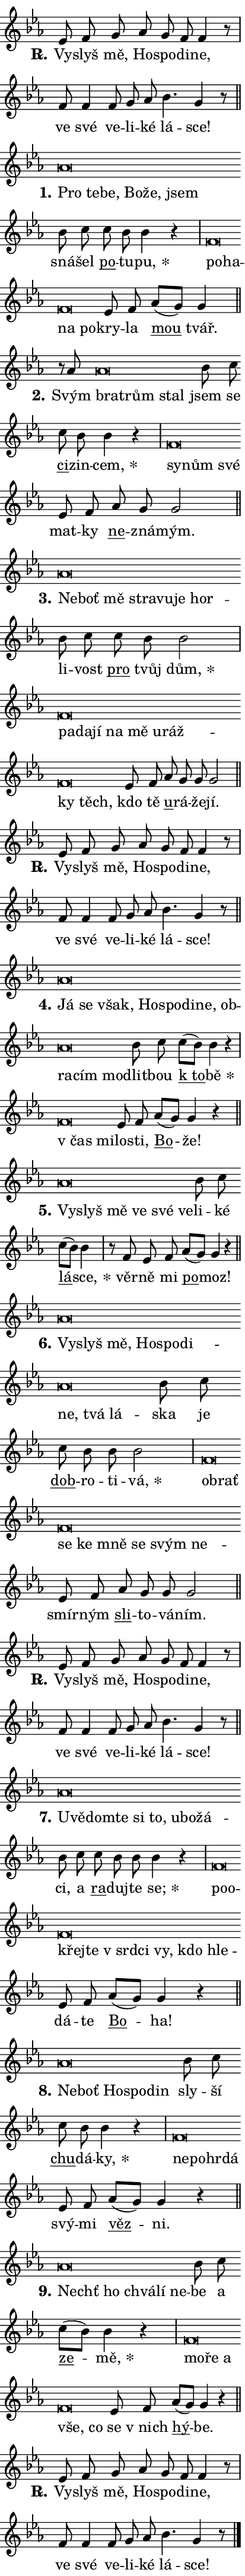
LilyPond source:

\version "2.24.0"
\header { tagline = "" }
\paper {
  indent = 0\cm
  top-margin = 0\cm
  right-margin = 0.13\cm % to fit lyric hyphens
  bottom-margin = 0\cm
  left-margin = 0\cm
  paper-width = 7\cm
  page-breaking = #ly:one-page-breaking
  system-system-spacing.basic-distance = #11
  score-system-spacing.basic-distance = #11
  ragged-last = ##f
}


%% Author: Thomas Morley
%% https://lists.gnu.org/archive/html/lilypond-user/2020-05/msg00002.html
#(define (line-position grob)
"Returns position of @var[grob} in current system:
   @code{'start}, if at first time-step
   @code{'end}, if at last time-step
   @code{'middle} otherwise
"
  (let* ((col (ly:item-get-column grob))
         (ln (ly:grob-object col 'left-neighbor))
         (rn (ly:grob-object col 'right-neighbor))
         (col-to-check-left (if (ly:grob? ln) ln col))
         (col-to-check-right (if (ly:grob? rn) rn col))
         (break-dir-left
           (and
             (ly:grob-property col-to-check-left 'non-musical #f)
             (ly:item-break-dir col-to-check-left)))
         (break-dir-right
           (and
             (ly:grob-property col-to-check-right 'non-musical #f)
             (ly:item-break-dir col-to-check-right))))
        (cond ((eqv? 1 break-dir-left) 'start)
              ((eqv? -1 break-dir-right) 'end)
              (else 'middle))))

#(define (tranparent-at-line-position vctor)
  (lambda (grob)
  "Relying on @code{line-position} select the relevant enry from @var{vctor}.
Used to determine transparency,"
    (case (line-position grob)
      ((end) (not (vector-ref vctor 0)))
      ((middle) (not (vector-ref vctor 1)))
      ((start) (not (vector-ref vctor 2))))))

noteHeadBreakVisibility =
#(define-music-function (break-visibility)(vector?)
"Makes @code{NoteHead}s transparent relying on @var{break-visibility}"
#{
  \override NoteHead.transparent =
    #(tranparent-at-line-position break-visibility)
#})

#(define delete-ledgers-for-transparent-note-heads
  (lambda (grob)
    "Reads whether a @code{NoteHead} is transparent.
If so this @code{NoteHead} is removed from @code{'note-heads} from
@var{grob}, which is supposed to be @code{LedgerLineSpanner}.
As a result ledgers are not printed for this @code{NoteHead}"
    (let* ((nhds-array (ly:grob-object grob 'note-heads))
           (nhds-list
             (if (ly:grob-array? nhds-array)
                 (ly:grob-array->list nhds-array)
                 '()))
           ;; Relies on the transparent-property being done before
           ;; Staff.LedgerLineSpanner.after-line-breaking is executed.
           ;; This is fragile ...
           (to-keep
             (remove
               (lambda (nhd)
                 (ly:grob-property nhd 'transparent #f))
               nhds-list)))
      ;; TODO find a better method to iterate over grob-arrays, similiar
      ;; to filter/remove etc for lists
      ;; For now rebuilt from scratch
      (set! (ly:grob-object grob 'note-heads)  '())
      (for-each
        (lambda (nhd)
          (ly:pointer-group-interface::add-grob grob 'note-heads nhd))
        to-keep))))

squashNotes = {
  \override NoteHead.X-extent = #'(-0.2 . 0.2)
  \override NoteHead.Y-extent = #'(-0.75 . 0)
  \override NoteHead.stencil =
    #(lambda (grob)
       (let ((pos (ly:grob-property grob 'staff-position)))
         (begin
           (if (< pos -7) (display "ERROR: Lower brevis then expected\n") (display ""))
           (if (<= pos -6) ly:text-interface::print ly:note-head::print))))
}
unSquashNotes = {
  \revert NoteHead.X-extent
  \revert NoteHead.Y-extent
  \revert NoteHead.stencil
}

hideNotes = \noteHeadBreakVisibility #begin-of-line-visible
unHideNotes = \noteHeadBreakVisibility #all-visible

% work-around for resetting accidentals
% https://lilypond.org/doc/v2.23/Documentation/notation/displaying-rhythms#unmetered-music
cadenzaMeasure = {
  \cadenzaOff
  \partial 1024 s1024
  \cadenzaOn
}

#(define-markup-command (accent layout props text) (markup?)
  "Underline accented syllable"
  (interpret-markup layout props
    #{\markup \override #'(offset . 4.3) \underline { #text }#}))

responsum = \markup \concat {
  "R" \hspace #-1.05 \path #0.1 #'((moveto 0 0.07) (lineto 0.9 0.8)) \hspace #0.05 "."
}

spaceSize = #0.6828661417322834 % exact space size for TeX Gyre Schola

\layout {
  \context {
    \Staff
    \remove "Time_signature_engraver"
    \override LedgerLineSpanner.after-line-breaking = #delete-ledgers-for-transparent-note-heads
  }
  \context {
    \Lyrics {
      \override LyricSpace.minimum-distance = \spaceSize
      \override LyricText.font-name = #"TeX Gyre Schola"
      \override LyricText.font-size = 1
      \override StanzaNumber.font-name = #"TeX Gyre Schola Bold"
      \override StanzaNumber.font-size = 1
    }
  }
  \context {
    \Score 
    \override NoteHead.text =
      #(lambda (grob) 
        (let ((pos (ly:grob-property grob 'staff-position)))
          #{\markup {
            \combine
              \halign #-0.55 \raise #(if (= pos -6) 0 0.5) \override #'(thickness . 2) \draw-line #'(3.2 . 0)
              \musicglyph "noteheads.sM1"
          }#}))
  }
}

% magnetic-lyrics.ily
%
%   written by
%     Jean Abou Samra <jean@abou-samra.fr>
%     Werner Lemberg <wl@gnu.org>
%
%   adapted by
%     Jiri Hon <jiri.hon@gmail.com>
%
% Version 2022-Apr-15

% https://www.mail-archive.com/lilypond-user@gnu.org/msg149350.html

#(define (Left_hyphen_pointer_engraver context)
   "Collect syllable-hyphen-syllable occurrences in lyrics and store
them in properties.  This engraver only looks to the left.  For
example, if the lyrics input is @code{foo -- bar}, it does the
following.

@itemize @bullet
@item
Set the @code{text} property of the @code{LyricHyphen} grob between
@q{foo} and @q{bar} to @code{foo}.

@item
Set the @code{left-hyphen} property of the @code{LyricText} grob with
text @q{foo} to the @code{LyricHyphen} grob between @q{foo} and
@q{bar}.
@end itemize

Use this auxiliary engraver in combination with the
@code{lyric-@/text::@/apply-@/magnetic-@/offset!} hook."
   (let ((hyphen #f)
         (text #f))
     (make-engraver
      (acknowledgers
       ((lyric-syllable-interface engraver grob source-engraver)
        (set! text grob)))
      (end-acknowledgers
       ((lyric-hyphen-interface engraver grob source-engraver)
        ;(when (not (grob::has-interface grob 'lyric-space-interface))
          (set! hyphen grob)));)
      ((stop-translation-timestep engraver)
       (when (and text hyphen)
         (ly:grob-set-object! text 'left-hyphen hyphen))
       (set! text #f)
       (set! hyphen #f)))))

#(define (lyric-text::apply-magnetic-offset! grob)
   "If the space between two syllables is less than the value in
property @code{LyricText@/.details@/.squash-threshold}, move the right
syllable to the left so that it gets concatenated with the left
syllable.

Use this function as a hook for
@code{LyricText@/.after-@/line-@/breaking} if the
@code{Left_@/hyphen_@/pointer_@/engraver} is active."
   (let ((hyphen (ly:grob-object grob 'left-hyphen #f)))
     (when hyphen
       (let ((left-text (ly:spanner-bound hyphen LEFT)))
         (when (grob::has-interface left-text 'lyric-syllable-interface)
           (let* ((common (ly:grob-common-refpoint grob left-text X))
                  (this-x-ext (ly:grob-extent grob common X))
                  (left-x-ext
                   (begin
                     ;; Trigger magnetism for left-text.
                     (ly:grob-property left-text 'after-line-breaking)
                     (ly:grob-extent left-text common X)))
                  ;; `delta` is the gap width between two syllables.
                  (delta (- (interval-start this-x-ext)
                            (interval-end left-x-ext)))
                  (details (ly:grob-property grob 'details))
                  (threshold (assoc-get 'squash-threshold details 0.2)))
             (when (< delta threshold)
               (let* (;; We have to manipulate the input text so that
                      ;; ligatures crossing syllable boundaries are not
                      ;; disabled.  For languages based on the Latin
                      ;; script this is essentially a beautification.
                      ;; However, for non-Western scripts it can be a
                      ;; necessity.
                      (lt (ly:grob-property left-text 'text))
                      (rt (ly:grob-property grob 'text))
                      (is-space (grob::has-interface hyphen 'lyric-space-interface))
                      (space (if is-space " " ""))
                      (extra-delta (if is-space spaceSize 0))
                      ;; Append new syllable.
                      (ltrt-space (if (and (string? lt) (string? rt))
                                (string-append lt space rt)
                                (make-concat-markup (list lt space rt))))
                      ;; Right-align `ltrt` to the right side.
                      (ltrt-space-markup (grob-interpret-markup
                               grob
                               (make-translate-markup
                                (cons (interval-length this-x-ext) 0)
                                (make-right-align-markup ltrt-space)))))
                 (begin
                   ;; Don't print `left-text`.
                   (ly:grob-set-property! left-text 'stencil #f)
                   ;; Set text and stencil (which holds all collected
                   ;; syllables so far) and shift it to the left.
                   (ly:grob-set-property! grob 'text ltrt-space)
                   (ly:grob-set-property! grob 'stencil ltrt-space-markup)
                   (ly:grob-translate-axis! grob (- (- delta extra-delta)) X))))))))))


#(define (lyric-hyphen::displace-bounds-first grob)
   ;; Make very sure this callback isn't triggered too early.
   (let ((left (ly:spanner-bound grob LEFT))
         (right (ly:spanner-bound grob RIGHT)))
     (ly:grob-property left 'after-line-breaking)
     (ly:grob-property right 'after-line-breaking)
     (ly:lyric-hyphen::print grob)))

squashThreshold = #0.4

\layout {
  \context {
    \Lyrics
    \consists #Left_hyphen_pointer_engraver
    \override LyricText.after-line-breaking =
      #lyric-text::apply-magnetic-offset!
    \override LyricHyphen.stencil = #lyric-hyphen::displace-bounds-first
    \override LyricText.details.squash-threshold = \squashThreshold
    \override LyricHyphen.minimum-distance = 0
    \override LyricHyphen.minimum-length = \squashThreshold
  }
}

squashText = \override LyricText.details.squash-threshold = 9999
unSquashText = \override LyricText.details.squash-threshold = \squashThreshold

leftText = \override LyricText.self-alignment-X = #LEFT
unLeftText = \revert LyricText.self-alignment-X

starOffset = #(lambda (grob) 
                (let ((x_offset (ly:self-alignment-interface::aligned-on-x-parent grob)))
                  (if (= x_offset 0) 0 (+ x_offset 1.2))))

star = #(define-music-function (syllable)(string?)
"Append star separator at the end of a syllable"
#{
  \once \override LyricText.X-offset = #starOffset
  \lyricmode { \markup {
    #syllable
    \override #'((font-name . "TeX Gyre Schola Bold")) \hspace #0.2 \lower #0.65 \larger "*"
  } }
#})

starAccent = #(define-music-function (syllable)(string?)
"Append star separator at the end of a syllable and make accent"
#{
  \once \override LyricText.X-offset = #starOffset
  \lyricmode { \markup {
    \accent #syllable
    \override #'((font-name . "TeX Gyre Schola Bold")) \hspace #0.2 \lower #0.65 \larger "*"
  } }
#})

breath = #(define-music-function (syllable)(string?)
"Append breathing indicator at the end of a syllable"
#{
  \lyricmode { \markup { #syllable "+" } }
#})

optionalBreath = #(define-music-function (syllable)(string?)
"Append optional breathing indicator at the end of a syllable"
#{
  \lyricmode { \markup { #syllable "(+)" } }
#})


\score {
    <<
        \new Voice = "melody" { \cadenzaOn \key es \major \relative { es'8 f g as g f f4 r8 \cadenzaMeasure \bar "|" f f4 \bar "" f8 g as \bar "" bes4. g4 r8 \cadenzaMeasure \bar "||" \break } }
        \new Lyrics \lyricsto "melody" { \lyricmode { \set stanza = \responsum
Vy -- slyš mě, Ho -- spo -- di -- ne, ve své ve -- li -- ké lá -- sce! } }
    >>
    \layout {}
}

\score {
    <<
        \new Voice = "melody" { \cadenzaOn \key es \major \relative { \squashNotes as'\breve*1/16 \hideNotes \breve*1/16 \bar "" \breve*1/16 \bar "" \breve*1/16 \bar "" \breve*1/16 \breve*1/16 \bar "" \unHideNotes \unSquashNotes bes8 c \bar "" c bes bes4 r \cadenzaMeasure \bar "|" \squashNotes f\breve*1/16 \hideNotes \breve*1/16 \bar "" \breve*1/16 \breve*1/16 \bar "" \unHideNotes \unSquashNotes es8 f \bar "" as[( g)] g4 \cadenzaMeasure \bar "||" \break } }
        \new Lyrics \lyricsto "melody" { \lyricmode { \set stanza = "1."
\leftText Pro \squashText te -- be, Bo -- že, jsem \unLeftText \unSquashText sná -- šel \markup \accent po -- tu -- \star pu, \leftText po -- \squashText ha -- na po -- \unLeftText \unSquashText kry -- la \markup \accent mou tvář. } }
    >>
    \layout {}
}

\score {
    <<
        \new Voice = "melody" { \cadenzaOn \key es \major \relative { r8 as'8 \squashNotes as\breve*1/16 \hideNotes \breve*1/16 \breve*1/16 \bar "" \unHideNotes \unSquashNotes bes8 c \bar "" c bes bes4 r \cadenzaMeasure \bar "|" \squashNotes f\breve*1/16 \hideNotes \breve*1/16 \breve*1/16 \bar "" \unHideNotes \unSquashNotes es8 f \bar "" as g g2 \cadenzaMeasure \bar "||" \break } }
        \new Lyrics \lyricsto "melody" { \lyricmode { \set stanza = "2."
Svým \leftText bra -- \squashText trům stal \unLeftText \unSquashText jsem se \markup \accent ci -- zin -- \star cem, \leftText sy -- \squashText nům své \unLeftText \unSquashText mat -- ky \markup \accent ne -- zná -- mým. } }
    >>
    \layout {}
}

\score {
    <<
        \new Voice = "melody" { \cadenzaOn \key es \major \relative { \squashNotes as'\breve*1/16 \hideNotes \breve*1/16 \bar "" \breve*1/16 \bar "" \breve*1/16 \bar "" \breve*1/16 \bar "" \breve*1/16 \breve*1/16 \bar "" \unHideNotes \unSquashNotes bes8 c \bar "" c bes bes2 \cadenzaMeasure \bar "|" \squashNotes f\breve*1/16 \hideNotes \breve*1/16 \bar "" \breve*1/16 \bar "" \breve*1/16 \bar "" \breve*1/16 \bar "" \breve*1/16 \bar "" \breve*1/16 \bar "" \breve*1/16 \breve*1/16 \bar "" \unHideNotes \unSquashNotes es8 f \bar "" as g g g2 \cadenzaMeasure \bar "||" \break } }
        \new Lyrics \lyricsto "melody" { \lyricmode { \set stanza = "3."
\leftText Ne -- \squashText boť mě stra -- vu -- je hor -- \unLeftText \unSquashText li -- vost \markup \accent pro tvůj \star dům, \leftText pa -- \squashText da -- jí na mě u -- ráž -- ky těch, \unLeftText \unSquashText kdo tě \markup \accent u -- rá -- že -- jí. } }
    >>
    \layout {}
}

\score {
    <<
        \new Voice = "melody" { \cadenzaOn \key es \major \relative { es'8 f g as g f f4 r8 \cadenzaMeasure \bar "|" f f4 \bar "" f8 g as \bar "" bes4. g4 r8 \cadenzaMeasure \bar "||" \break } }
        \new Lyrics \lyricsto "melody" { \lyricmode { \set stanza = \responsum
Vy -- slyš mě, Ho -- spo -- di -- ne, ve své ve -- li -- ké lá -- sce! } }
    >>
    \layout {}
}

\score {
    <<
        \new Voice = "melody" { \cadenzaOn \key es \major \relative { \squashNotes as'\breve*1/16 \hideNotes \breve*1/16 \bar "" \breve*1/16 \bar "" \breve*1/16 \bar "" \breve*1/16 \bar "" \breve*1/16 \bar "" \breve*1/16 \bar "" \breve*1/16 \bar "" \breve*1/16 \bar "" \breve*1/16 \breve*1/16 \bar "" \unHideNotes \unSquashNotes bes8 c \bar "" c[( bes)] bes4 r \cadenzaMeasure \bar "|" \squashNotes f\breve*1/16 \hideNotes \breve*1/16 \bar "" \unHideNotes \unSquashNotes es8 f \bar "" as[( g)] g4 r \cadenzaMeasure \bar "||" \break } }
        \new Lyrics \lyricsto "melody" { \lyricmode { \set stanza = "4."
\leftText Já \squashText se však, Ho -- spo -- di -- ne, ob -- ra -- cím mo -- \unLeftText \unSquashText dlit -- bou \markup \accent "k to" -- \star bě \leftText "v čas" \squashText mi -- \unLeftText \unSquashText lo -- sti, \markup \accent Bo -- že! } }
    >>
    \layout {}
}

\score {
    <<
        \new Voice = "melody" { \cadenzaOn \key es \major \relative { \squashNotes as'\breve*1/16 \hideNotes \breve*1/16 \bar "" \breve*1/16 \bar "" \breve*1/16 \bar "" \breve*1/16 \breve*1/16 \bar "" \unHideNotes \unSquashNotes bes8 c \bar "" c[( bes)] bes4 \cadenzaMeasure \bar "|" r8 f es8 f \bar "" as[( g)] g4 r \cadenzaMeasure \bar "||" \break } }
        \new Lyrics \lyricsto "melody" { \lyricmode { \set stanza = "5."
\leftText Vy -- \squashText slyš mě ve své ve -- \unLeftText \unSquashText li -- ké \markup \accent lá -- \star sce, věr -- ně mi \markup \accent po -- moz! } }
    >>
    \layout {}
}

\score {
    <<
        \new Voice = "melody" { \cadenzaOn \key es \major \relative { \squashNotes as'\breve*1/16 \hideNotes \breve*1/16 \bar "" \breve*1/16 \bar "" \breve*1/16 \bar "" \breve*1/16 \bar "" \breve*1/16 \bar "" \breve*1/16 \bar "" \breve*1/16 \breve*1/16 \bar "" \unHideNotes \unSquashNotes bes8 c \bar "" c bes bes bes2 \cadenzaMeasure \bar "|" \squashNotes f\breve*1/16 \hideNotes \breve*1/16 \bar "" \breve*1/16 \bar "" \breve*1/16 \bar "" \breve*1/16 \bar "" \breve*1/16 \bar "" \breve*1/16 \breve*1/16 \bar "" \unHideNotes \unSquashNotes es8 f \bar "" as g g g2 \cadenzaMeasure \bar "||" \break } }
        \new Lyrics \lyricsto "melody" { \lyricmode { \set stanza = "6."
\leftText Vy -- \squashText slyš mě, Ho -- spo -- di -- ne, tvá lá -- \unLeftText \unSquashText ska je \markup \accent dob -- ro -- ti -- \star vá, \leftText ob -- \squashText rať se ke mně se svým ne -- \unLeftText \unSquashText smír -- ným \markup \accent sli -- to -- vá -- ním. } }
    >>
    \layout {}
}

\score {
    <<
        \new Voice = "melody" { \cadenzaOn \key es \major \relative { es'8 f g as g f f4 r8 \cadenzaMeasure \bar "|" f f4 \bar "" f8 g as \bar "" bes4. g4 r8 \cadenzaMeasure \bar "||" \break } }
        \new Lyrics \lyricsto "melody" { \lyricmode { \set stanza = \responsum
Vy -- slyš mě, Ho -- spo -- di -- ne, ve své ve -- li -- ké lá -- sce! } }
    >>
    \layout {}
}

\score {
    <<
        \new Voice = "melody" { \cadenzaOn \key es \major \relative { \squashNotes as'\breve*1/16 \hideNotes \breve*1/16 \bar "" \breve*1/16 \bar "" \breve*1/16 \bar "" \breve*1/16 \bar "" \breve*1/16 \bar "" \breve*1/16 \bar "" \breve*1/16 \breve*1/16 \bar "" \unHideNotes \unSquashNotes bes8 c \bar "" c bes bes bes4 r \cadenzaMeasure \bar "|" \squashNotes f\breve*1/16 \hideNotes \breve*1/16 \bar "" \breve*1/16 \bar "" \breve*1/16 \bar "" \breve*1/16 \bar "" \breve*1/16 \bar "" \breve*1/16 \bar "" \breve*1/16 \breve*1/16 \bar "" \unHideNotes \unSquashNotes es8 f \bar "" as[( g)] g4 r \cadenzaMeasure \bar "||" \break } }
        \new Lyrics \lyricsto "melody" { \lyricmode { \set stanza = "7."
\leftText U -- \squashText vě -- dom -- te si to, u -- bo -- žá -- \unLeftText \unSquashText ci, a \markup \accent ra -- duj -- te \star se; \leftText po -- \squashText o -- křej -- te "v srd" -- ci vy, kdo hle -- \unLeftText \unSquashText dá -- te \markup \accent Bo -- ha! } }
    >>
    \layout {}
}

\score {
    <<
        \new Voice = "melody" { \cadenzaOn \key es \major \relative { \squashNotes as'\breve*1/16 \hideNotes \breve*1/16 \bar "" \breve*1/16 \bar "" \breve*1/16 \breve*1/16 \bar "" \unHideNotes \unSquashNotes bes8 c \bar "" c bes bes4 r \cadenzaMeasure \bar "|" \squashNotes f\breve*1/16 \hideNotes \breve*1/16 \bar "" \breve*1/16 \breve*1/16 \bar "" \unHideNotes \unSquashNotes es8 f \bar "" as[( g)] g4 r \cadenzaMeasure \bar "||" \break } }
        \new Lyrics \lyricsto "melody" { \lyricmode { \set stanza = "8."
\leftText Ne -- \squashText boť Ho -- spo -- din \unLeftText \unSquashText sly -- ší \markup \accent chu -- dá -- \star ky, \leftText ne -- \squashText po -- hr -- dá \unLeftText \unSquashText svý -- mi \markup \accent věz -- ni. } }
    >>
    \layout {}
}

\score {
    <<
        \new Voice = "melody" { \cadenzaOn \key es \major \relative { \squashNotes as'\breve*1/16 \hideNotes \breve*1/16 \bar "" \breve*1/16 \bar "" \breve*1/16 \breve*1/16 \bar "" \unHideNotes \unSquashNotes bes8 c \bar "" c[( bes)] bes4 r \cadenzaMeasure \bar "|" \squashNotes f\breve*1/16 \hideNotes \breve*1/16 \bar "" \breve*1/16 \bar "" \breve*1/16 \breve*1/16 \bar "" \unHideNotes \unSquashNotes es8 f \bar "" as[( g)] g4 r \cadenzaMeasure \bar "||" \break } }
        \new Lyrics \lyricsto "melody" { \lyricmode { \set stanza = "9."
\leftText Nechť \squashText ho chvá -- lí ne -- \unLeftText \unSquashText be a \markup \accent ze -- \star mě, \leftText mo -- \squashText ře a vše, co \unLeftText \unSquashText se "v nich" \markup \accent hý -- be. } }
    >>
    \layout {}
}

\score {
    <<
        \new Voice = "melody" { \cadenzaOn \key es \major \relative { es'8 f g as g f f4 r8 \cadenzaMeasure \bar "|" f f4 \bar "" f8 g as \bar "" bes4. g4 r8 \cadenzaMeasure \bar "||" \break } \bar "|." }
        \new Lyrics \lyricsto "melody" { \lyricmode { \set stanza = \responsum
Vy -- slyš mě, Ho -- spo -- di -- ne, ve své ve -- li -- ké lá -- sce! } }
    >>
    \layout {}
}
